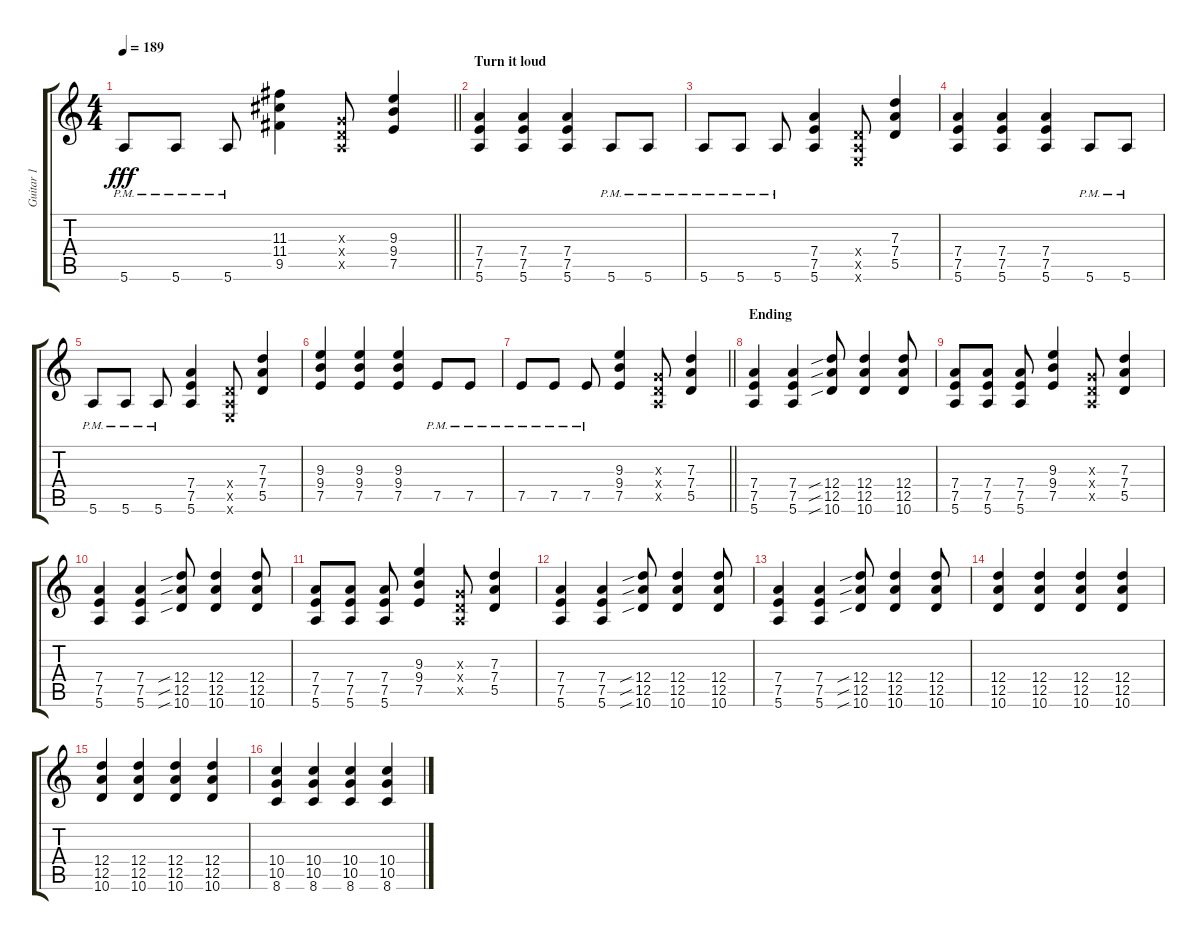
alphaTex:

\track ("Guitar 1" "Guitar 1") {instrument distortionguitar}
\staff {score tabs}
\tuning (E4 B3 G3 D3 A2 E2) {hide}
\ts (4 4)
\tempo 189
\clef g2
\barLineRight lightlight
\ks c
5.6{pm}.8{dy fff} 5.6{pm}.8 5.6{pm}.8 (11.3 11.4 9.5).4 (0.3{x} 0.4{x} 0.5{x}).8 (9.3 9.4 7.5).4 |
\section ("" "Turn it loud")
(7.4 7.5 5.6).4 (7.4 7.5 5.6).4 (7.4 7.5 5.6).4 5.6{pm}.8 5.6{pm}.8 |
5.6{pm}.8 5.6{pm}.8 5.6{pm}.8 (7.4 7.5 5.6).4 (0.4{x} 0.5{x} 0.6{x}).8 (7.3 7.4 5.5).4 |
(7.4 7.5 5.6).4 (7.4 7.5 5.6).4 (7.4 7.5 5.6).4 5.6{pm}.8 5.6{pm}.8 |
5.6{pm}.8 5.6{pm}.8 5.6{pm}.8 (7.4 7.5 5.6).4 (0.4{x} 0.5{x} 0.6{x}).8 (7.3 7.4 5.5).4 |
(9.3 9.4 7.5).4 (9.3 9.4 7.5).4 (9.3 9.4 7.5).4 7.5{pm}.8 7.5{pm}.8 |
\barLineRight lightlight
7.5{pm}.8 7.5{pm}.8 7.5{pm}.8 (9.3 9.4 7.5).4 (0.3{x} 0.4{x} 0.5{x}).8 (7.3 7.4 5.5).4 |
\section ("" "Ending")
(7.4 7.5 5.6).4{volume 12} (7.4 7.5 5.6).4 (12.4{sib} 12.5{sib} 10.6{sib}).8 (12.4 12.5 10.6).4 (12.4 12.5 10.6).8 |
(7.4 7.5 5.6).8 (7.4 7.5 5.6).8 (7.4 7.5 5.6).8 (9.3 9.4 7.5).4 (0.3{x} 0.4{x} 0.5{x}).8 (7.3 7.4 5.5).4 |
(7.4 7.5 5.6).4 (7.4 7.5 5.6).4 (12.4{sib} 12.5{sib} 10.6{sib}).8 (12.4 12.5 10.6).4 (12.4 12.5 10.6).8 |
(7.4 7.5 5.6).8 (7.4 7.5 5.6).8 (7.4 7.5 5.6).8 (9.3 9.4 7.5).4 (0.3{x} 0.4{x} 0.5{x}).8 (7.3 7.4 5.5).4 |
(7.4 7.5 5.6).4 (7.4 7.5 5.6).4 (12.4{sib} 12.5{sib} 10.6{sib}).8 (12.4 12.5 10.6).4 (12.4 12.5 10.6).8 |
(7.4 7.5 5.6).4 (7.4 7.5 5.6).4 (12.4{sib} 12.5{sib} 10.6{sib}).8 (12.4 12.5 10.6).4 (12.4 12.5 10.6).8 |
(12.4 12.5 10.6).4 (12.4 12.5 10.6).4 (12.4 12.5 10.6).4 (12.4 12.5 10.6).4 |
(12.4 12.5 10.6).4 (12.4 12.5 10.6).4 (12.4 12.5 10.6).4 (12.4 12.5 10.6).4 |
(10.4 10.5 8.6).4 (10.4 10.5 8.6).4 (10.4 10.5 8.6).4 (10.4 10.5 8.6).4
